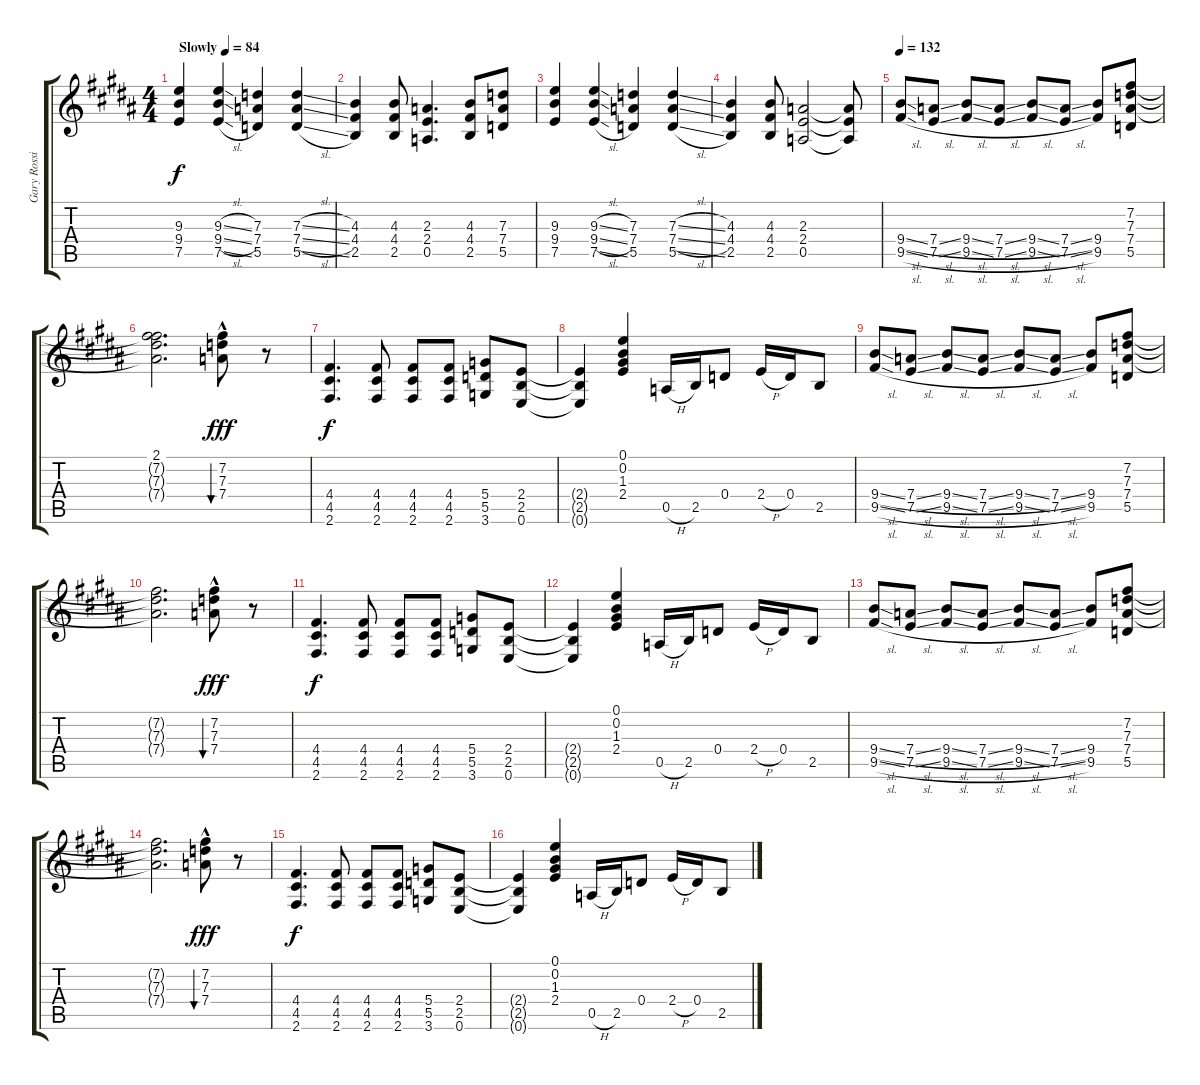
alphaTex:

\track ("Gary Rossington Guitar" "Gary Rossi") {instrument overdrivenguitar}
\staff {score tabs}
\tuning (E4 B3 G3 D3 A2 E2) {hide}
\ts (4 4)
\tempo (84 "Slowly")
\clef g2
\ks b
(9.3 9.4 7.5).4{dy f instrument overdrivenguitar} (9.3{sl} 9.4{sl} 7.5{sl}).4 (7.3 7.4 5.5).4 (7.3{sl} 7.4{sl} 5.5{sl}).4 |
(4.3 4.4 2.5).4 (4.3 4.4 2.5).8 (2.3 2.4 0.5).4{d} (4.3 4.4 2.5).8 (7.3 7.4 5.5).8 |
(9.3 9.4 7.5).4 (9.3{sl} 9.4{sl} 7.5{sl}).4 (7.3 7.4 5.5).4 (7.3{sl} 7.4{sl} 5.5{sl}).4 |
(4.3 4.4 2.5).4 (4.3 4.4 2.5).8 (2.3 2.4 0.5).2 (2.3{t} 2.4{t} 0.5{t}).8 |
\tempo 132
(9.4{sl} 9.5{sl}).8 (7.4{sl} 7.5{sl}).8 (9.4{sl} 9.5{sl}).8 (7.4{sl} 7.5{sl}).8 (9.4{sl} 9.5{sl}).8 (7.4{sl} 7.5{sl}).8 (9.4 9.5).8 (7.2 7.3 7.4 5.5).8 |
(2.1 7.2{t} 7.3{t} 7.4{t}).2{d} (7.2{hac} 7.3 7.4).8{bu 60 dy fff} r.8 |
(4.4 4.5 2.6).4{d dy f} (4.4 4.5 2.6).8 (4.4 4.5 2.6).8 (4.4 4.5 2.6).8 (5.4 5.5 3.6).8 (2.4 2.5 0.6).8 |
(2.4{t} 2.5{t} 0.6{t}).4 (0.1 0.2 1.3 2.4).4 0.5{h}.16 2.5.16 0.4.8 2.4{h}.16 0.4.16 2.5.8 |
(9.4{sl} 9.5{sl}).8 (7.4{sl} 7.5{sl}).8 (9.4{sl} 9.5{sl}).8 (7.4{sl} 7.5{sl}).8 (9.4{sl} 9.5{sl}).8 (7.4{sl} 7.5{sl}).8 (9.4 9.5).8 (7.2 7.3 7.4 5.5).8 |
(7.2{t} 7.3{t} 7.4{t}).2{d} (7.2{hac} 7.3 7.4).8{bu 60 dy fff} r.8 |
(4.4 4.5 2.6).4{d dy f} (4.4 4.5 2.6).8 (4.4 4.5 2.6).8 (4.4 4.5 2.6).8 (5.4 5.5 3.6).8 (2.4 2.5 0.6).8 |
(2.4{t} 2.5{t} 0.6{t}).4 (0.1 0.2 1.3 2.4).4 0.5{h}.16 2.5.16 0.4.8 2.4{h}.16 0.4.16 2.5.8 |
(9.4{sl} 9.5{sl}).8 (7.4{sl} 7.5{sl}).8 (9.4{sl} 9.5{sl}).8 (7.4{sl} 7.5{sl}).8 (9.4{sl} 9.5{sl}).8 (7.4{sl} 7.5{sl}).8 (9.4 9.5).8 (7.2 7.3 7.4 5.5).8 |
(7.2{t} 7.3{t} 7.4{t}).2{d} (7.2{hac} 7.3 7.4).8{bu 60 dy fff} r.8 |
(4.4 4.5 2.6).4{d dy f} (4.4 4.5 2.6).8 (4.4 4.5 2.6).8 (4.4 4.5 2.6).8 (5.4 5.5 3.6).8 (2.4 2.5 0.6).8 |
(2.4{t} 2.5{t} 0.6{t}).4 (0.1 0.2 1.3 2.4).4 0.5{h}.16 2.5.16 0.4.8 2.4{h}.16 0.4.16 2.5.8
